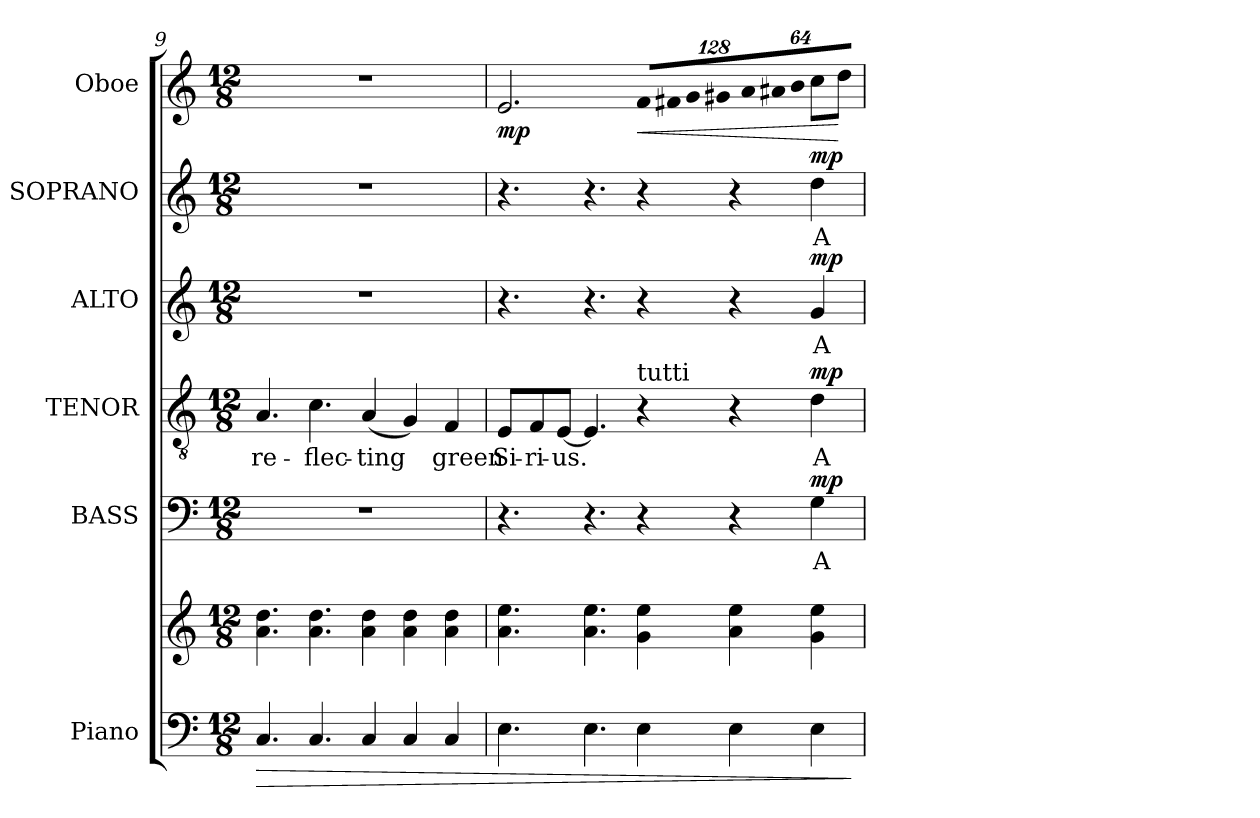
**kern	**kern	**dynam	**kern	**text	**dynam	**kern	**text	**dynam	**kern	**text	**dynam	**kern	**text	**dynam	**kern	**dynam
*part6	*part6	*part6	*part5	*part5	*part5	*part4	*part4	*part4	*part3	*part3	*part3	*part2	*part2	*part2	*part1	*part1
*staff7	*staff6	*staff6/7	*staff5	*staff5	*staff5	*staff4	*staff4	*staff4	*staff3	*staff3	*staff3	*staff2	*staff2	*staff2	*staff1	*staff1
*I"Piano	*	*	*I"BASS	*	*	*I"TENOR	*	*	*I"ALTO	*	*	*I"SOPRANO	*	*	*I"Oboe	*
*I'Pno.	*	*	*I'B.	*	*	*I'T.	*	*	*I'A.	*	*	*I'S.	*	*	*I'Ob.	*
!!LO:PB:g=z
*clefF4	*clefG2	*	*clefF4	*	*	*clefGv2	*	*	*clefG2	*	*	*clefG2	*	*	*clefG2	*
*	*	*	*	*	*	*ITrd7c12	*	*	*	*	*	*	*	*	*	*
*k[]	*k[]	*	*k[]	*	*	*k[]	*	*	*k[]	*	*	*k[]	*	*	*k[]	*
*a:	*a:	*	*a:	*	*	*a:	*	*	*a:	*	*	*a:	*	*	*a:	*
*M12/8	*M12/8	*	*M12/8	*	*	*M12/8	*	*	*M12/8	*	*	*M12/8	*	*	*M12/8	*
=9	=9	=9	=9	=9	=9	=9	=9	=9	=9	=9	=9	=9	=9	=9	=9	=9
!	!	!LO:HP:b=2	!LO:N:vis=1	!	!	!	!	!	!	!	!	!	!	!	!	!
!	!	!	!	!	!	!	!LO:LY:b:color=#000000	!	!LO:N:vis=1	!	!	!LO:N:vis=1	!	!	!LO:N:vis=1	!
4.Ci/	4.ai\ 4.ddi	>	1.r	.	.	4.AAi/	re-	.	1.r	.	.	1.r	.	.	1.r	.
!	!	!	!	!	!	!	!LO:LY:b:color=#000000	!	!	!	!	!	!	!	!	!
4.Ci/	4.ai\ 4.ddi	.	.	.	.	4.Ci\	-flec-	.	.	.	.	.	.	.	.	.
!	!	!	!	!	!	!	!LO:LY:b:color=#000000	!	!	!	!	!	!	!	!	!
4Ci/	4ai\ 4ddi	.	.	.	.	(4AAi/	-ting	.	.	.	.	.	.	.	.	.
4Ci/	4ai\ 4ddi	.	.	.	.	4GGi/)	.	.	.	.	.	.	.	.	.	.
!	!	!	!	!	!	!	!LO:LY:b:color=#000000	!	!	!	!	!	!	!	!	!
4Ci/	4ai\ 4ddi	.	.	.	.	4FFi/	green	.	.	.	.	.	.	.	.	.
=10	=10	=10	=10	=10	=10	=10	=10	=10	=10	=10	=10	=10	=10	=10	=10	=10
!	!	!	!	!	!	!	!LO:LY:b:color=#000000	!	!	!	!	!	!	!	!	!
4.Ei\	4.ai\ 4.eei	.	4.r	.	.	8EEi/L	Si-	.	4.r	.	.	4.r	.	.	2.ei/	mp
!	!	!	!	!	!	!	!LO:LY:b:color=#000000	!	!	!	!	!	!	!	!	!
.	.	.	.	.	.	8FFi/	-ri-	.	.	.	.	.	.	.	.	.
!	!	!	!	!	!	!	!LO:LY:b:color=#000000	!	!	!	!	!	!	!	!	!
.	.	.	.	.	.	[8EEi/J	-us.	.	.	.	.	.	.	.	.	.
4.Ei\	4.ai\ 4.eei	.	4.r	.	.	4.EEi/]	.	.	4.r	.	.	4.r	.	.	.	.
*	*	*	*	*	*	*	*	*	*	*	*	*	*	*	*Xbrackettup	*
!	!	!	!	!	!	!LO:TX:a:t=tutti	!	!	!	!	!	!	!	!	!	!
!	!	!	!	!	!	!	!	!	!	!	!	!	!	!	!LO:N:vis=8	!LO:HP:b
4Ei\	4gi\ 4eei	.	4r	.	.	4r	.	.	4r	.	.	4r	.	.	1024%73fi/L	<
!	!	!	!	!	!	!	!	!	!	!	!	!	!	!	!LO:N:vis=8	!
.	.	.	.	.	.	.	.	.	.	.	.	.	.	.	1024%73f#Xi/	.
!	!	!	!	!	!	!	!	!	!	!	!	!	!	!	!LO:N:vis=8	!
.	.	.	.	.	.	.	.	.	.	.	.	.	.	.	1024%73gi/	.
!	!	!	!	!	!	!	!	!	!	!	!	!	!	!	!LO:N:vis=8	!
.	.	.	.	.	.	.	.	.	.	.	.	.	.	.	1024%73g#Xi/	.
4Ei\	4ai\ 4eei	.	4r	.	.	4r	.	.	4r	.	.	4r	.	.	.	.
!	!	!	!	!	!	!	!	!	!	!	!	!	!	!	!LO:N:vis=8	!
.	.	.	.	.	.	.	.	.	.	.	.	.	.	.	1024%73ai/	.
!	!	!	!	!	!	!	!	!	!	!	!	!	!	!	!LO:N:vis=8	!
.	.	.	.	.	.	.	.	.	.	.	.	.	.	.	1024%73a#Xi/	.
!	!	!	!	!	!	!	!	!	!	!	!	!	!	!	!LO:N:vis=8	!
.	.	.	.	.	.	.	.	.	.	.	.	.	.	.	512%37bi/J	.
!	!	!	!	!LO:LY:b:color=#000000	!	!	!	!	!	!	!	!	!	!	!	!
!	!	!	!	!	!	!	!LO:LY:b:color=#000000	!	!	!	!	!	!	!	!	!
!	!	!	!	!	!	!	!	!	!	!LO:LY:b:color=#000000	!	!	!	!	!	!
!	!	!	!	!	!	!	!	!	!	!	!	!	!LO:LY:b:color=#000000	!	!	!
4Ei\	4gi\ 4eei	.	4Gi\	A	mp	4Di\	A	mp	4gi/	A	mp	4ddi\	A	mp	8cci\L	.
.	.	.	.	.	.	.	.	.	.	.	.	.	.	.	8ddi\J	[
.	.	]	.	.	.	.	.	.	.	.	.	.	.	.	.	.
=	=	=	=	=	=	=	=	=	=	=	=	=	=	=	=	=
*-	*-	*-	*-	*-	*-	*-	*-	*-	*-	*-	*-	*-	*-	*-	*-	*-
